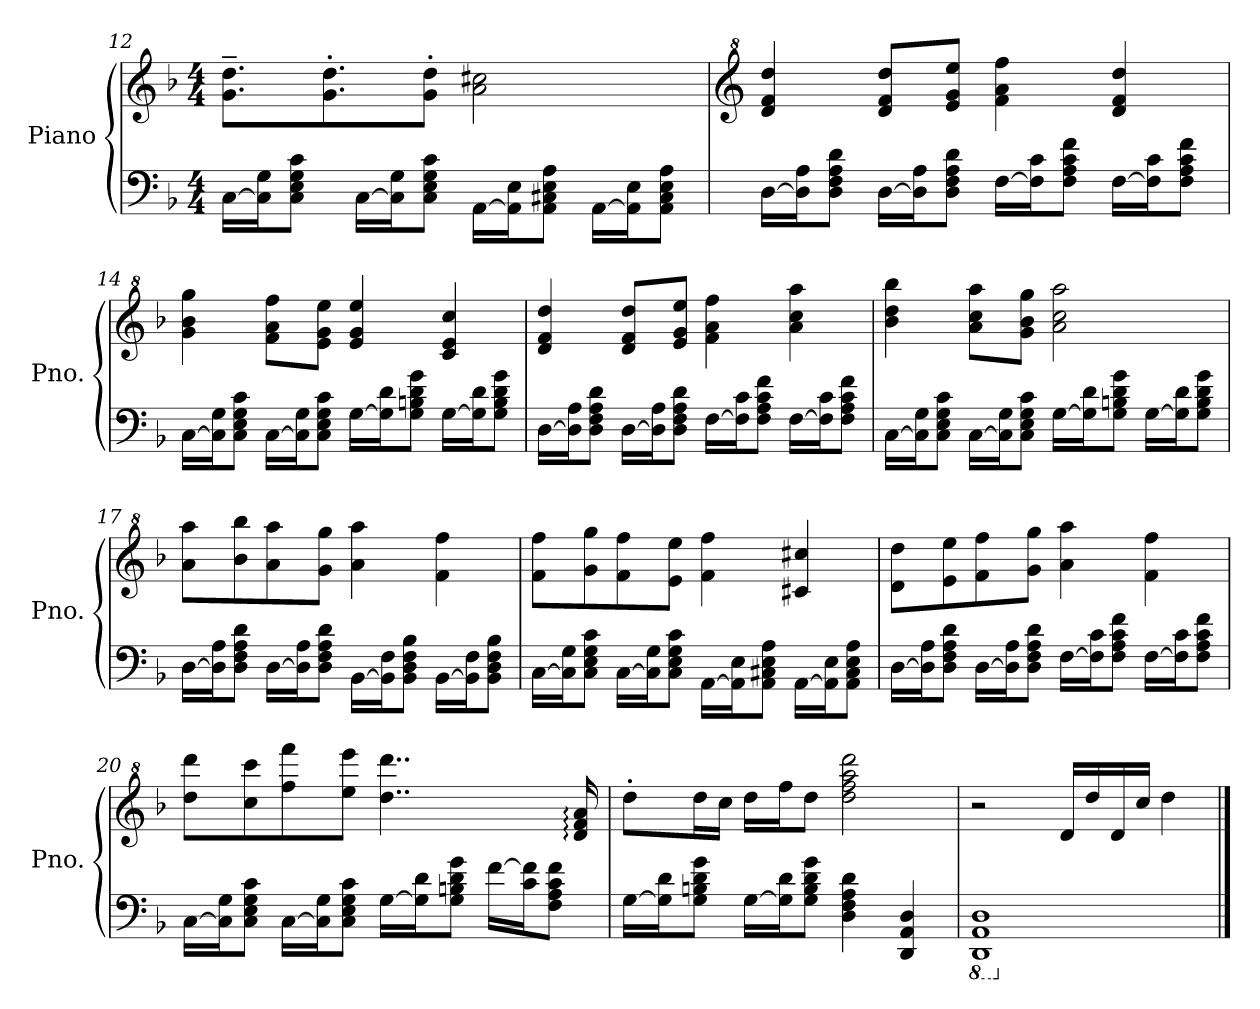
**kern	**kern
*part1	*part1
*staff2	*staff1
*I"Piano	*
*I'Pno.	*
!!LO:PB:g=z
*clefF4	*clefG2
*k[b-]	*k[b-]
*M4/4	*M4/4
=12	=12
[16C\LL	8.g\~ 8.dd\~L
16C\] 16G\J	.
8C\ 8E\ 8G\ 8c\J	.
.	8.g\' 8.dd\'
[16C\LL	.
16C\] 16G\J	.
8C\ 8E\ 8G\ 8c\J	8g\' 8dd\'J
[16AA\LL	2a\ 2cc#X\
16AA\] 16E\J	.
8AA\ 8C#X\ 8E\ 8A\J	.
[16AA\LL	.
16AA\] 16E\J	.
8AA\ 8C#\ 8E\ 8A\J	.
=13	=13
*	*clefG^2
[16D\LL	4dd/ 4ff/ 4ddd/
16D\] 16A\J	.
8D\ 8F\ 8A\ 8d\J	.
[16D\LL	8dd/ 8ff/ 8ddd/L
16D\] 16A\J	.
8D\ 8F\ 8A\ 8d\J	8ee/ 8gg/ 8eee/J
[16F\LL	4ff\ 4aa\ 4fff\
16F\] 16c\J	.
8F\ 8A\ 8c\ 8f\J	.
[16F\LL	4dd/ 4ff/ 4ddd/
16F\] 16c\J	.
8F\ 8A\ 8c\ 8f\J	.
=14	=14
[16C\LL	4gg\ 4bb-\ 4ggg\
16C\] 16G\J	.
8C\ 8E\ 8G\ 8c\J	.
[16C\LL	8ff\ 8aa\ 8fff\L
16C\] 16G\J	.
8C\ 8E\ 8G\ 8c\J	8ee\ 8gg\ 8eee\J
[16G\LL	4ee/ 4gg/ 4eee/
16G\] 16d\J	.
8G\ 8Bn\ 8d\ 8g\J	.
[16G\LL	4cc/ 4ee/ 4ccc/
16G\] 16d\J	.
8G\ 8B\ 8d\ 8g\J	.
!!LO:LB:g=z
=15	=15
[16D\LL	4dd/ 4ff/ 4ddd/
16D\] 16A\J	.
8D\ 8F\ 8A\ 8d\J	.
[16D\LL	8dd/ 8ff/ 8ddd/L
16D\] 16A\J	.
8D\ 8F\ 8A\ 8d\J	8ee/ 8gg/ 8eee/J
[16F\LL	4ff\ 4aa\ 4fff\
16F\] 16c\J	.
8F\ 8A\ 8c\ 8f\J	.
[16F\LL	4aa\ 4ccc\ 4aaa\
16F\] 16c\J	.
8F\ 8A\ 8c\ 8f\J	.
=16	=16
[16C\LL	4bb-\ 4ddd\ 4bbb-\
16C\] 16G\J	.
8C\ 8E\ 8G\ 8c\J	.
[16C\LL	8aa\ 8ccc\ 8aaa\L
16C\] 16G\J	.
8C\ 8E\ 8G\ 8c\J	8gg\ 8bb-\ 8ggg\J
[16G\LL	2aa\ 2ccc\ 2aaa\
16G\] 16d\J	.
8G\ 8Bn\ 8d\ 8g\J	.
[16G\LL	.
16G\] 16d\J	.
8G\ 8B\ 8d\ 8g\J	.
=17	=17
[16D\LL	8aa\ 8aaa\L
16D\] 16A\J	.
8D\ 8F\ 8A\ 8d\J	8bb-\ 8bbb-\
[16D\LL	8aa\ 8aaa\
16D\] 16A\J	.
8D\ 8F\ 8A\ 8d\J	8gg\ 8ggg\J
[16BB-\LL	4aa\ 4aaa\
16BB-\] 16F\J	.
8BB-\ 8D\ 8F\ 8B-\J	.
[16BB-\LL	4ff\ 4fff\
16BB-\] 16F\J	.
8BB-\ 8D\ 8F\ 8B-\J	.
!!LO:LB:g=z
=18	=18
[16C\LL	8ff\ 8fff\L
16C\] 16G\J	.
8C\ 8E\ 8G\ 8c\J	8gg\ 8ggg\
[16C\LL	8ff\ 8fff\
16C\] 16G\J	.
8C\ 8E\ 8G\ 8c\J	8ee\ 8eee\J
[16AA\LL	4ff\ 4fff\
16AA\] 16E\J	.
8AA\ 8C#X\ 8E\ 8A\J	.
[16AA\LL	4cc#X/ 4ccc#X/
16AA\] 16E\J	.
8AA\ 8C#\ 8E\ 8A\J	.
=19	=19
[16D\LL	8dd\ 8ddd\L
16D\] 16A\J	.
8D\ 8F\ 8A\ 8d\J	8ee\ 8eee\
[16D\LL	8ff\ 8fff\
16D\] 16A\J	.
8D\ 8F\ 8A\ 8d\J	8gg\ 8ggg\J
[16F\LL	4aa\ 4aaa\
16F\] 16c\J	.
8F\ 8A\ 8c\ 8f\J	.
[16F\LL	4ff\ 4fff\
16F\] 16c\J	.
8F\ 8A\ 8c\ 8f\J	.
!!LO:LB:g=z
=20	=20
[16C\LL	8ddd\ 8dddd\L
16C\] 16G\J	.
8C\ 8E\ 8G\ 8c\J	8ccc\ 8cccc\
[16C\LL	8fff\ 8ffff\
16C\] 16G\J	.
8C\ 8E\ 8G\ 8c\J	8eee\ 8eeee\J
[16G\LL	4..ddd\ 4..dddd\
16G\] 16d\J	.
8G\ 8Bn\ 8d\ 8g\J	.
[16f\LL	.
16c\ 16f\]J	.
8F\ 8A\ 8c\ 8f\J	.
.	16dd/: 16ff/: 16aa/:
!!LO:LB:g=z
=21	=21
[16G\LL	8ddd'\L
16G\] 16d\J	.
8G\ 8Bn\ 8d\ 8g\J	16ddd\L
.	16ccc\JJ
[16G\LL	16ddd\LL
16G\] 16d\J	16fff\J
8G\ 8B\ 8d\ 8g\J	8ddd\J
4D\ 4F\ 4A\ 4d\	2ddd\ 2fff\ 2aaa\ 2dddd\
4DD/ 4AA/ 4D/	.
=22	=22
*8ba	*
1DDD 1AAA 1DD	2r
.	16dd/LL
.	16ddd/
.	16dd/
.	16ccc/JJ
.	4ddd\
*X8ba	*
==	==
*-	*-
